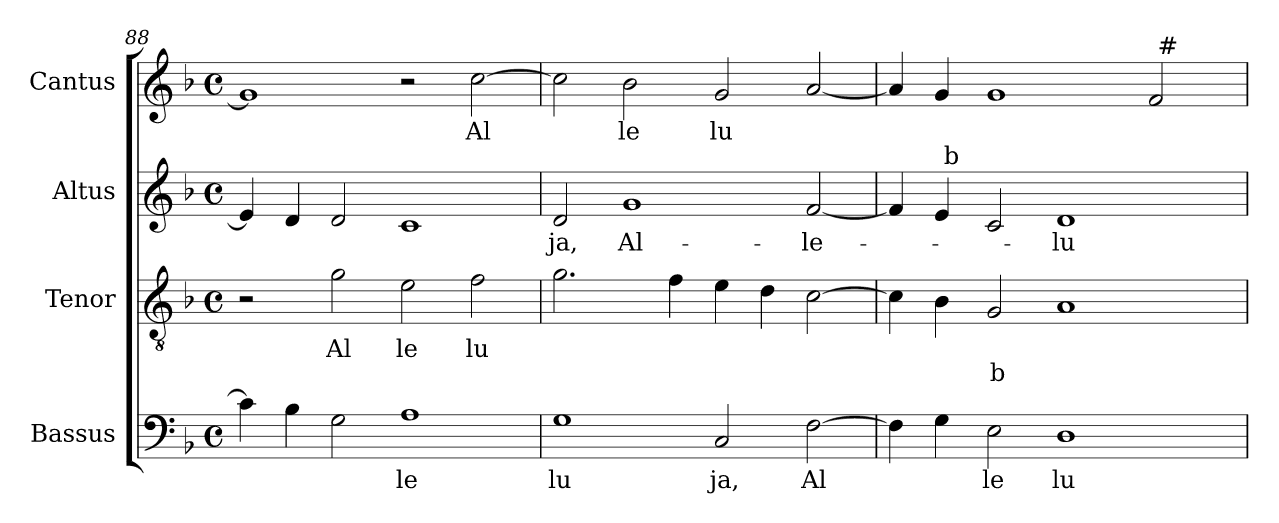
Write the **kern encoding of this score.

**kern	**text	**kern	**text	**text	**kern	**text	**kern	**text
*part4	*part4	*part3	*part3	*part3	*part2	*part2	*part1	*part1
*staff4	*staff4	*staff3	*staff3	*staff3	*staff2	*staff2	*staff1	*staff1
*I"Bassus	*	*I"Tenor	*	*	*I"Altus	*	*I"Cantus	*
*clefF4	*	*clefGv2	*	*	*clefG2	*	*clefG2	*
*k[b-]	*	*k[b-]	*	*	*k[b-]	*	*k[b-]	*
*F:	*	*F:	*	*	*F:	*	*F:	*
*M4/4	*	*M4/4	*	*	*M4/4	*	*M4/4	*
*met(c)	*	*met(c)	*	*	*met(c)	*	*met(c)	*
=88	=88	=88	=88	=88	=88	=88	=88	=88
4c\]	.	2r	.	.	4e/]	.	1g]	.
4B-\	.	.	.	.	4d/	.	.	.
!	!	!	!LO:LY:b:cj	!	!	!	!	!
2G\	.	2g\	Al	.	2d/	.	.	.
!	!LO:LY:b:cj	!	!LO:LY:b:cj	!	!	!	!	!
1A	le	2e\	le	.	1c	.	2r	.
!	!	!	!LO:LY:b:cj	!	!	!	!	!LO:LY:b:cj
.	.	2f\	lu	.	.	.	[>2cc\	Al
=89	=89	=89	=89	=89	=89	=89	=89	=89
!	!LO:LY:b:cj	!	!	!	!	!LO:LY:b:cj	!	!
1G	lu	2.g\	.	.	2d/	-ja,	2cc\]	.
!	!	!	!	!	!	!LO:LY:b:cj	!	!LO:LY:b:cj
.	.	.	.	.	1g	Al-	2b-\	le
.	.	4f\	.	.	.	.	.	.
!	!LO:LY:b:cj	!	!	!	!	!	!	!LO:LY:b:cj
2C/	ja,	4e\	.	.	.	.	2g/	lu
.	.	4d\	.	.	.	.	.	.
!	!LO:LY:b:cj	!	!	!	!	!LO:LY:b:cj	!	!
[>2F\	Al	[>2c\	.	.	[<2f/	-le-	[<2a/	.
=90	=90	=90	=90	=90	=90	=90	=90	=90
*	*	*	*	*	*^	*	*^	*
4F\]	.	4c\]	.	.	4f/]	4ryy	.	4a/]	1ryy	.
4G\	.	4B-\	.	.	4e/	64ryy	.	4g/	.	.
!	!	!	!	!	!	!LO:TX:a:t=b	!	!	!	!
.	.	.	.	.	.	1ryy	.	.	.	.
!	!LO:LY:b:cj	!	!	!LO:LY:b:cj	!	!	!	!	!	!
2E\	le	2G/	.	b	2c/	.	.	1g	.	.
!	!LO:LY:b:cj	!	!	!	!	!	!LO:LY:b:cj	!	!	!
1D	lu	1A	.	.	1d	.	-lu-	.	2ryy	.
.	.	.	.	.	.	2ryy	.	.	.	.
.	.	.	.	.	.	.	.	2f/	64ryy	.
!	!	!	!	!	!	!	!	!	!LO:TX:a:t=#	!
.	.	.	.	.	.	.	.	.	4ryy	.
.	.	.	.	.	.	8...ryy	.	.	8...ryy	.
*	*	*	*	*	*v	*v	*	*	*	*
*	*	*	*	*	*	*	*v	*v	*
=	=	=	=	=	=	=	=	=
*-	*-	*-	*-	*-	*-	*-	*-	*-
